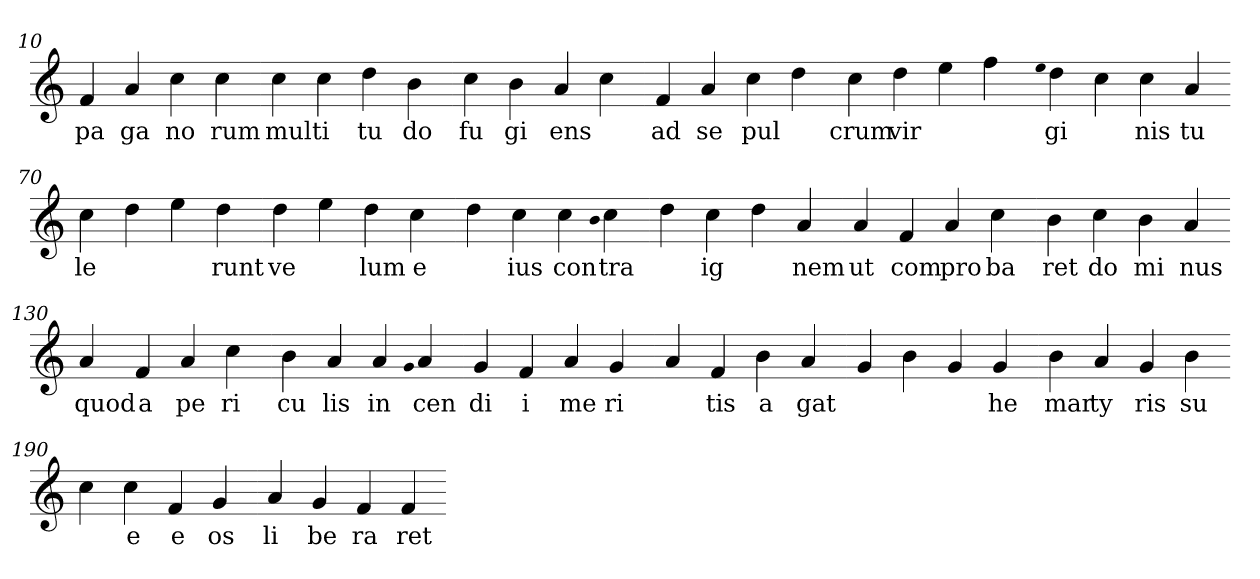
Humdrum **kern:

**kern	**text
*part1	*part1
*staff1	*staff1
*clefG2	*
=10.	=10.
4f	pa
4a	ga
4cc	no
4cc	rum
=20.-	=20.-
4cc	mul
4cc	ti
4dd	tu
4b	do
=30.-	=30.-
4cc	fu
4b	gi
4a	ens
4cc	.
=40.-	=40.-
4f	ad
4a	se
4cc	pul
4dd	.
=50.-	=50.-
4cc	crum
4dd	vir
4ee	.
4ff	.
=60.-	=60.-
qqee	.
4dd	gi
4cc	.
4cc	nis
4a	tu
=70.-	=70.-
4cc	le
4dd	.
4ee	.
4dd	runt
=80.-	=80.-
4dd	ve
4ee	.
4dd	lum
4cc	e
=90.-	=90.-
4dd	.
4cc	ius
4cc	con
qqb	.
4cc	tra
=100.-	=100.-
4dd	.
4cc	ig
4dd	.
4a	nem
=110.-	=110.-
4a	ut
4f	com
4a	pro
4cc	ba
=120.-	=120.-
4b	ret
4cc	do
4b	mi
4a	nus
=130.-	=130.-
4a	quod
4f	a
4a	pe
4cc	ri
=140.-	=140.-
4b	cu
4a	lis
4a	in
qqg	.
4a	cen
=150.-	=150.-
4g	di
4f	i
4a	me
4g	ri
=160.-	=160.-
4a	.
4f	tis
4b	a
4a	gat
=170.-	=170.-
4g	.
4b	.
4g	.
4g	he
=180.-	=180.-
4b	mar
4a	ty
4g	ris
4b	su
=190.-	=190.-
4cc	.
4cc	e
4f	e
4g	os
=200.-	=200.-
4a	li
4g	be
4f	ra
4f	ret
=-	=-
*-	*-
